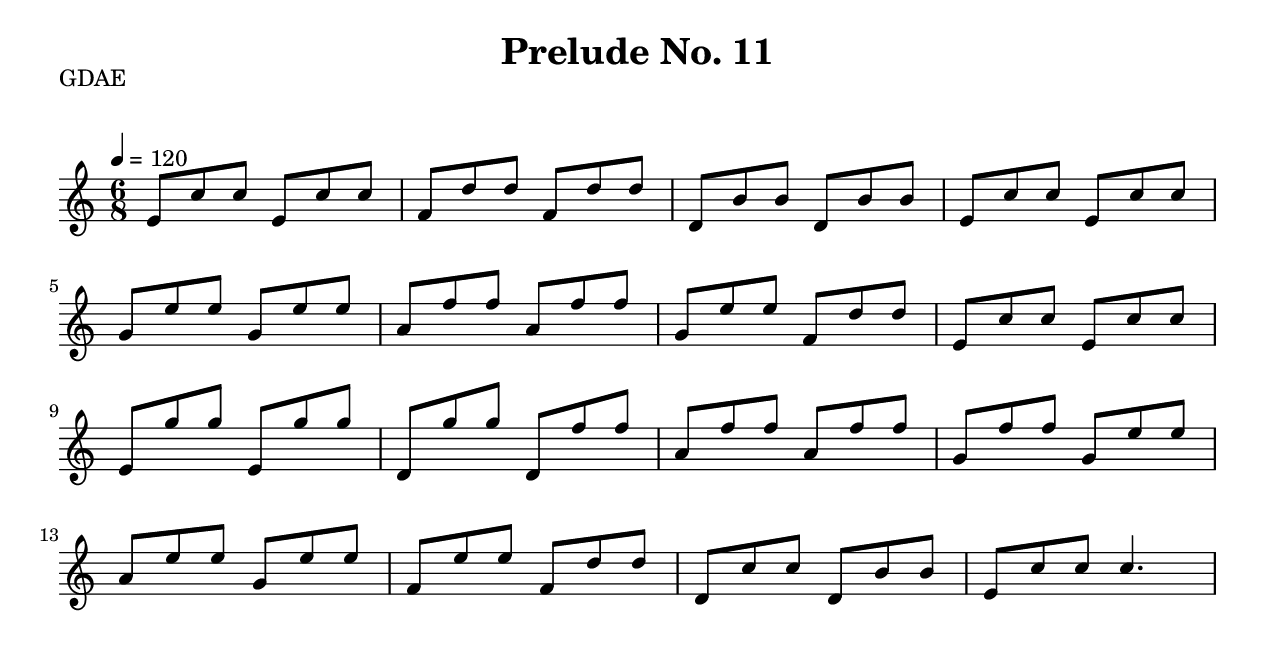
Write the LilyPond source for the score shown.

\version "2.18.2"
\include "style.ily"

\header {
    title = "Prelude No. 11"
}

\markup{GDAE}

treble = {
  \time 6/8 \key c \major \tempo 4 = 120
  
}

\score {
  \transpose c c' {
    \clef "treble" 
    \treble
    \voiceOne
    e8 c' c' e c' c' | f d' d' f d' d' | d b b d b b | e c' c' e c' c' | \break
    g e' e' g e' e' | a f' f' a f' f' | g e' e' f d' d' | e c' c' e c' c' | \break
    e g' g' e g' g' | d g' g' d f' f' | a f' f' a f' f' | g f' f' g e' e' | \break
    a e' e' g e' e' | f e' e' f d' d' | d c' c' d b b | e c' c' c'4. | \break
  }
  \layout {}
  \midi {}
}


